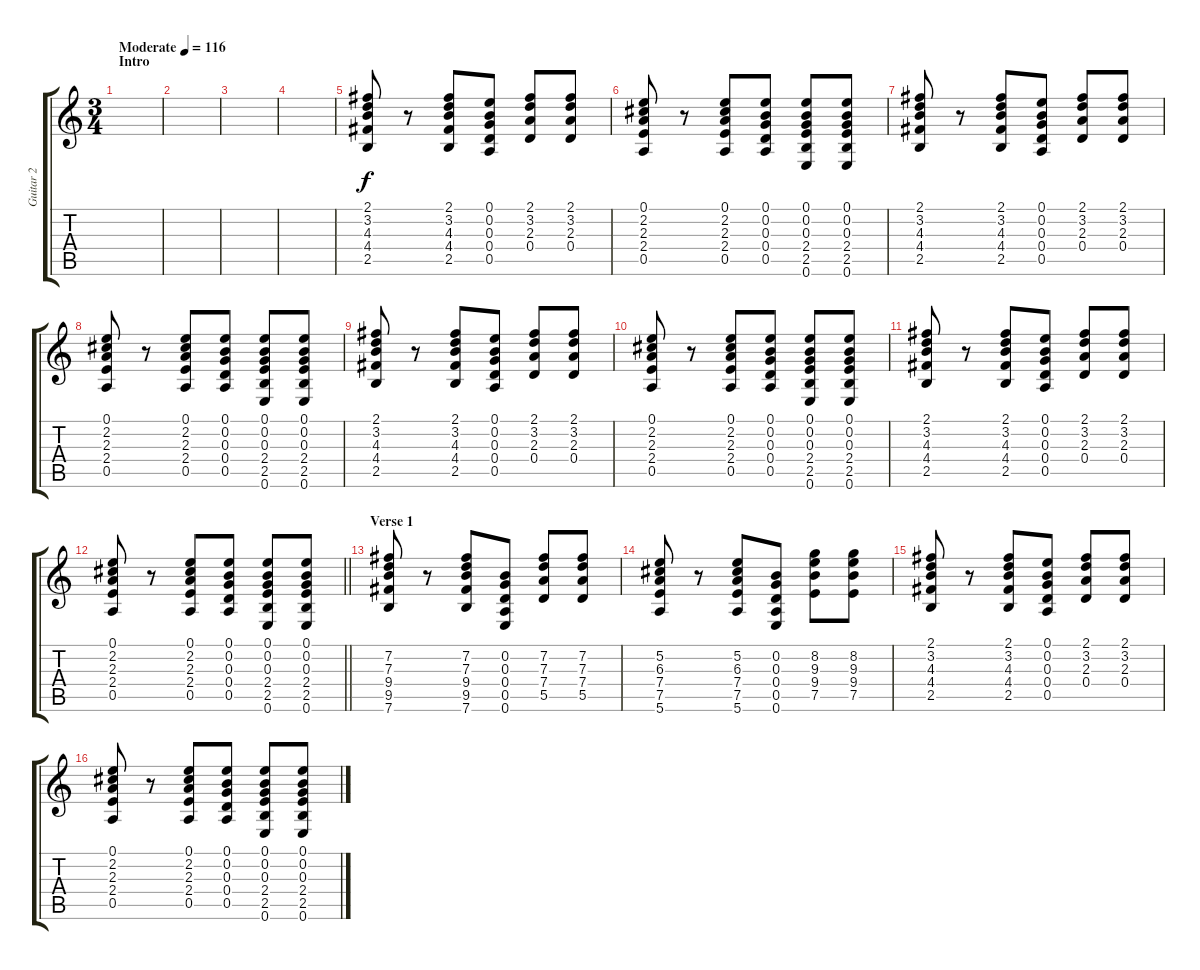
\track ("Guitar 2" "Guitar 2") {instrument overdrivenguitar}
\staff {score tabs}
\tuning (E4 B3 G3 D3 A2 E2) {hide}
\ts (3 4)
\section ("" "Intro")
\tempo (116 "Moderate")
\clef g2
\ks c
|
|
|
|
(2.1 3.2 4.3 4.4 2.5).8 r.8 (2.1 3.2 4.3 4.4 2.5).8 (0.1 0.2 0.3 0.4 0.5).8 (2.1 3.2 2.3 0.4).8 (2.1 3.2 2.3 0.4).8 |
(0.1 2.2 2.3 2.4 0.5).8 r.8 (0.1 2.2 2.3 2.4 0.5).8 (0.1 0.2 0.3 0.4 0.5).8 (0.1 0.2 0.3 2.4 2.5 0.6).8 (0.1 0.2 0.3 2.4 2.5 0.6).8 |
(2.1 3.2 4.3 4.4 2.5).8 r.8 (2.1 3.2 4.3 4.4 2.5).8 (0.1 0.2 0.3 0.4 0.5).8 (2.1 3.2 2.3 0.4).8 (2.1 3.2 2.3 0.4).8 |
(0.1 2.2 2.3 2.4 0.5).8 r.8 (0.1 2.2 2.3 2.4 0.5).8 (0.1 0.2 0.3 0.4 0.5).8 (0.1 0.2 0.3 2.4 2.5 0.6).8 (0.1 0.2 0.3 2.4 2.5 0.6).8 |
(2.1 3.2 4.3 4.4 2.5).8 r.8 (2.1 3.2 4.3 4.4 2.5).8 (0.1 0.2 0.3 0.4 0.5).8 (2.1 3.2 2.3 0.4).8 (2.1 3.2 2.3 0.4).8 |
(0.1 2.2 2.3 2.4 0.5).8 r.8 (0.1 2.2 2.3 2.4 0.5).8 (0.1 0.2 0.3 0.4 0.5).8 (0.1 0.2 0.3 2.4 2.5 0.6).8 (0.1 0.2 0.3 2.4 2.5 0.6).8 |
(2.1 3.2 4.3 4.4 2.5).8 r.8 (2.1 3.2 4.3 4.4 2.5).8 (0.1 0.2 0.3 0.4 0.5).8 (2.1 3.2 2.3 0.4).8 (2.1 3.2 2.3 0.4).8 |
\barLineRight lightlight
(0.1 2.2 2.3 2.4 0.5).8 r.8 (0.1 2.2 2.3 2.4 0.5).8 (0.1 0.2 0.3 0.4 0.5).8 (0.1 0.2 0.3 2.4 2.5 0.6).8 (0.1 0.2 0.3 2.4 2.5 0.6).8 |
\section ("" "Verse 1")
(7.2 7.3 9.4 9.5 7.6).8 r.8 (7.2 7.3 9.4 9.5 7.6).8 (0.2 0.3 0.4 0.5 0.6).8 (7.2 7.3 7.4 5.5).8 (7.2 7.3 7.4 5.5).8 |
(5.2 6.3 7.4 7.5 5.6).8 r.8 (5.2 6.3 7.4 7.5 5.6).8 (0.2 0.3 0.4 0.5 0.6).8 (8.2 9.3 9.4 7.5).8 (8.2 9.3 9.4 7.5).8 |
(2.1 3.2 4.3 4.4 2.5).8 r.8 (2.1 3.2 4.3 4.4 2.5).8 (0.1 0.2 0.3 0.4 0.5).8 (2.1 3.2 2.3 0.4).8 (2.1 3.2 2.3 0.4).8 |
(0.1 2.2 2.3 2.4 0.5).8 r.8 (0.1 2.2 2.3 2.4 0.5).8 (0.1 0.2 0.3 0.4 0.5).8 (0.1 0.2 0.3 2.4 2.5 0.6).8 (0.1 0.2 0.3 2.4 2.5 0.6).8
